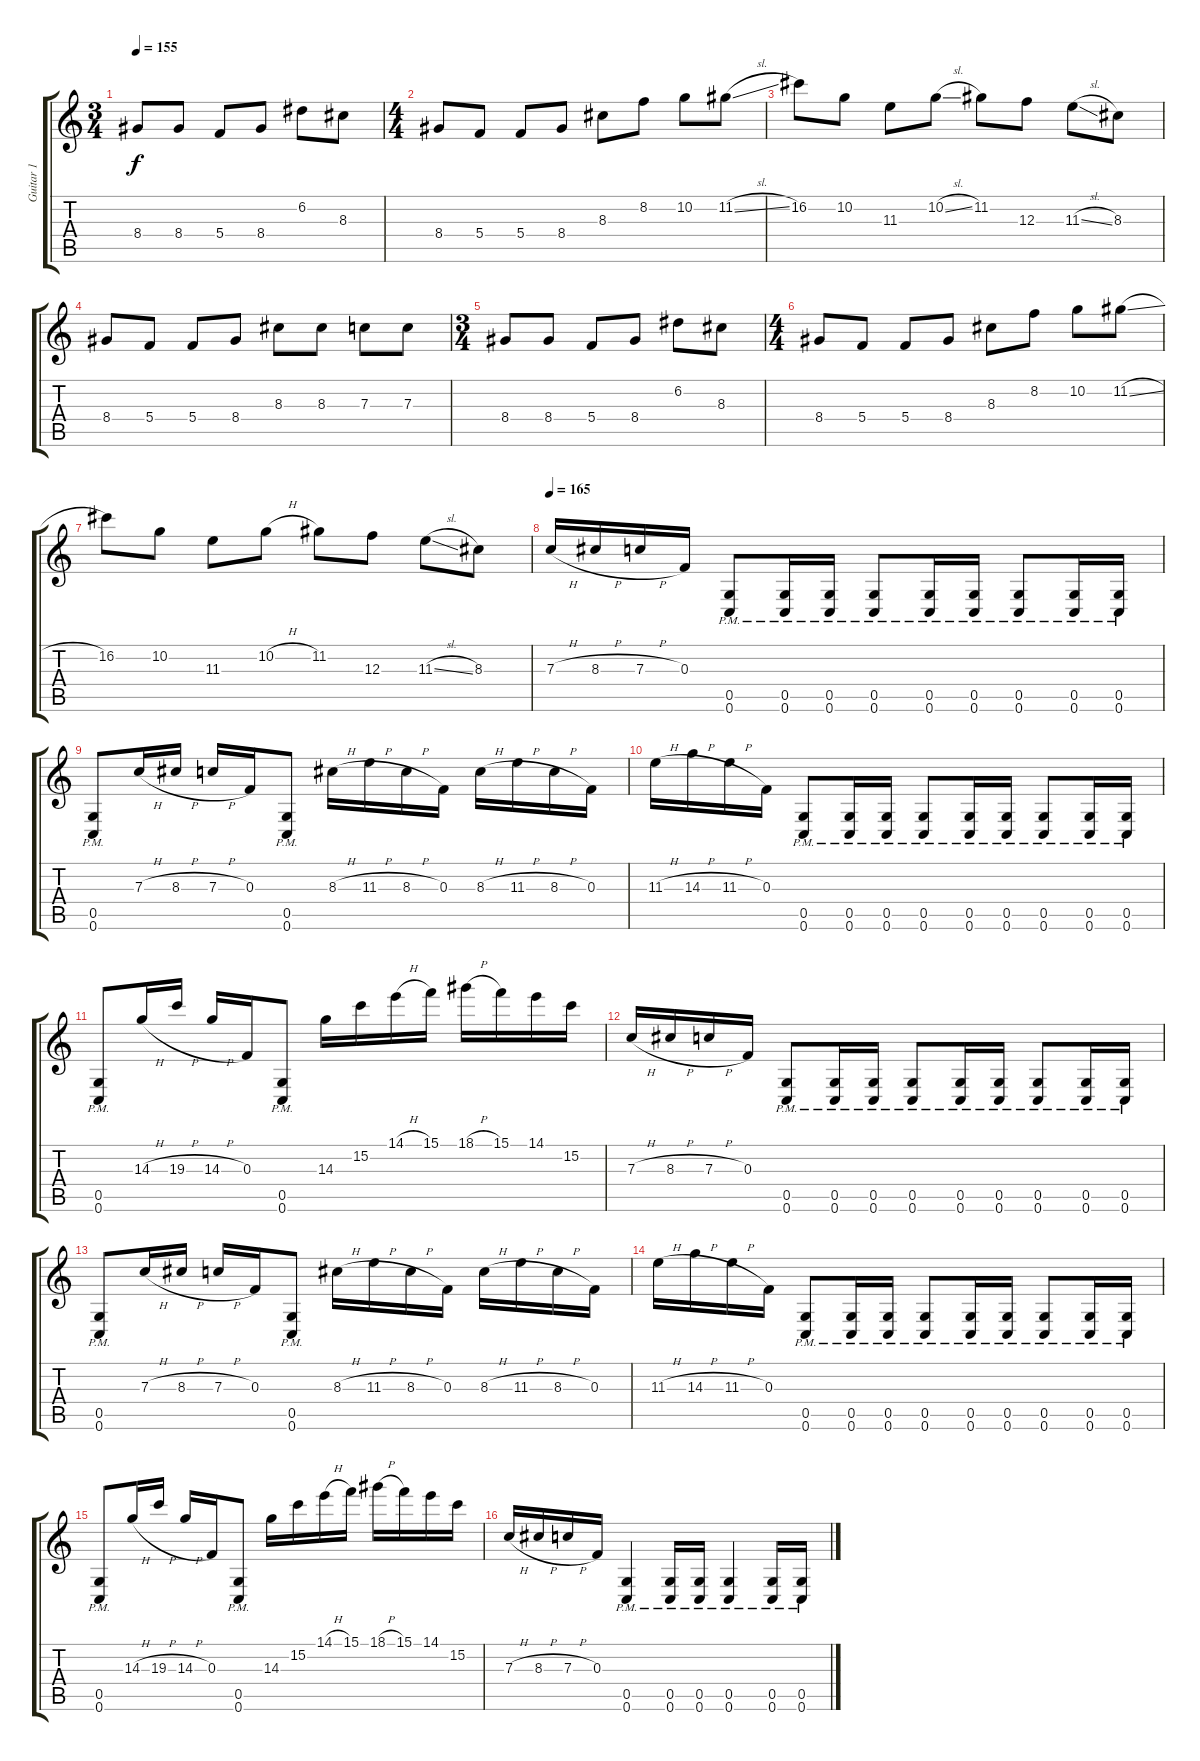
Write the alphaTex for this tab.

\track ("Guitar 1" "Guitar 1") {instrument distortionguitar}
\staff {score tabs}
\tuning (D4 A3 F3 C3 G2 C2) {hide}
\ts (3 4)
\tempo 155
\clef g2
\ks c
8.4.8{dy f} 8.4.8 5.4.8 8.4.8 6.2.8 8.3.8 |
\ts (4 4)
8.4.8 5.4.8 5.4.8 8.4.8 8.3.8 8.2.8 10.2.8 11.2{sl}.8 |
16.2.8 10.2.8 11.3.8 10.2{sl}.8 11.2.8 12.3.8 11.3{sl}.8 8.3.8 |
8.4.8 5.4.8 5.4.8 8.4.8 8.3.8 8.3.8 7.3.8 7.3.8 |
\ts (3 4)
8.4.8 8.4.8 5.4.8 8.4.8 6.2.8 8.3.8 |
\ts (4 4)
8.4.8 5.4.8 5.4.8 8.4.8 8.3.8 8.2.8 10.2.8 11.2{sl}.8 |
16.2.8 10.2.8 11.3.8 10.2{h}.8 11.2.8 12.3.8 11.3{sl}.8 8.3.8 |
\tempo 165
7.3{h}.16 8.3{h}.16 7.3{h}.16 0.3.16 (0.5{pm} 0.6{pm}).8 (0.5{pm} 0.6{pm}).16 (0.5{pm} 0.6{pm}).16 (0.5{pm} 0.6{pm}).8 (0.5{pm} 0.6{pm}).16 (0.5{pm} 0.6{pm}).16 (0.5{pm} 0.6{pm}).8 (0.5{pm} 0.6{pm}).16 (0.5{pm} 0.6{pm}).16 |
(0.5{pm} 0.6{pm}).8 7.3{h}.16 8.3{h}.16 7.3{h}.16 0.3.16 (0.5{pm} 0.6{pm}).8 8.3{h}.16 11.3{h}.16 8.3{h}.16 0.3.16 8.3{h}.16 11.3{h}.16 8.3{h}.16 0.3.16 |
11.3{h}.16 14.3{h}.16 11.3{h}.16 0.3.16 (0.5{pm} 0.6{pm}).8 (0.5{pm} 0.6{pm}).16 (0.5{pm} 0.6{pm}).16 (0.5{pm} 0.6{pm}).8 (0.5{pm} 0.6{pm}).16 (0.5{pm} 0.6{pm}).16 (0.5{pm} 0.6{pm}).8 (0.5{pm} 0.6{pm}).16 (0.5{pm} 0.6{pm}).16 |
(0.5{pm} 0.6{pm}).8 14.3{h}.16 19.3{h}.16 14.3{h}.16 0.3.16 (0.5{pm} 0.6{pm}).8 14.3.16 15.2.16 14.1{h}.16 15.1.16 18.1{h}.16 15.1.16 14.1.16 15.2.16 |
7.3{h}.16 8.3{h}.16 7.3{h}.16 0.3.16 (0.5{pm} 0.6{pm}).8 (0.5{pm} 0.6{pm}).16 (0.5{pm} 0.6{pm}).16 (0.5{pm} 0.6{pm}).8 (0.5{pm} 0.6{pm}).16 (0.5{pm} 0.6{pm}).16 (0.5{pm} 0.6{pm}).8 (0.5{pm} 0.6{pm}).16 (0.5{pm} 0.6{pm}).16 |
(0.5{pm} 0.6{pm}).8 7.3{h}.16 8.3{h}.16 7.3{h}.16 0.3.16 (0.5{pm} 0.6{pm}).8 8.3{h}.16 11.3{h}.16 8.3{h}.16 0.3.16 8.3{h}.16 11.3{h}.16 8.3{h}.16 0.3.16 |
11.3{h}.16 14.3{h}.16 11.3{h}.16 0.3.16 (0.5{pm} 0.6{pm}).8 (0.5{pm} 0.6{pm}).16 (0.5{pm} 0.6{pm}).16 (0.5{pm} 0.6{pm}).8 (0.5{pm} 0.6{pm}).16 (0.5{pm} 0.6{pm}).16 (0.5{pm} 0.6{pm}).8 (0.5{pm} 0.6{pm}).16 (0.5{pm} 0.6{pm}).16 |
(0.5{pm} 0.6{pm}).8 14.3{h}.16 19.3{h}.16 14.3{h}.16 0.3.16 (0.5{pm} 0.6{pm}).8 14.3.16 15.2.16 14.1{h}.16 15.1.16 18.1{h}.16 15.1.16 14.1.16 15.2.16 |
7.3{h}.16 8.3{h}.16 7.3{h}.16 0.3.16 (0.5{pm} 0.6{pm}).4 (0.5{pm} 0.6{pm}).16 (0.5{pm} 0.6{pm}).16 (0.5{pm} 0.6{pm}).4 (0.5{pm} 0.6{pm}).16 (0.5{pm} 0.6{pm}).16
